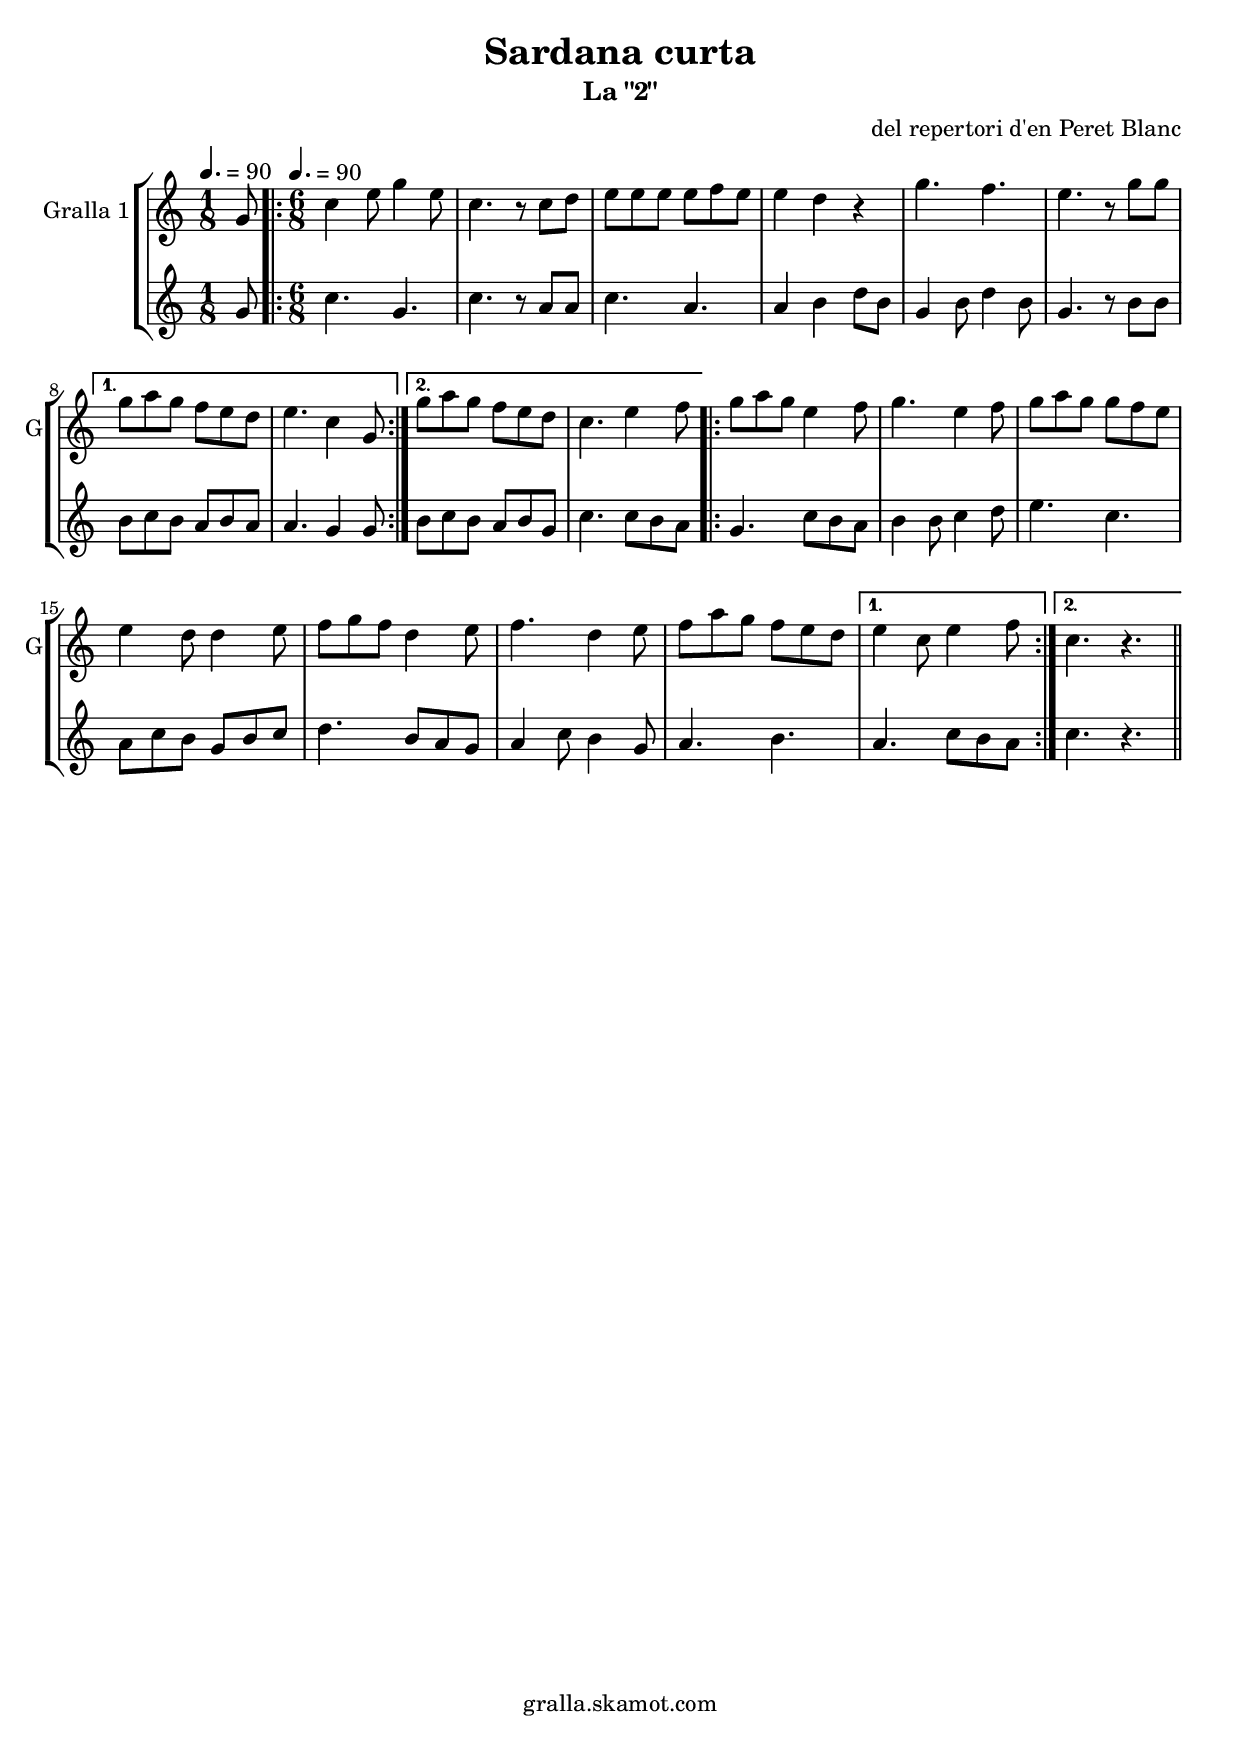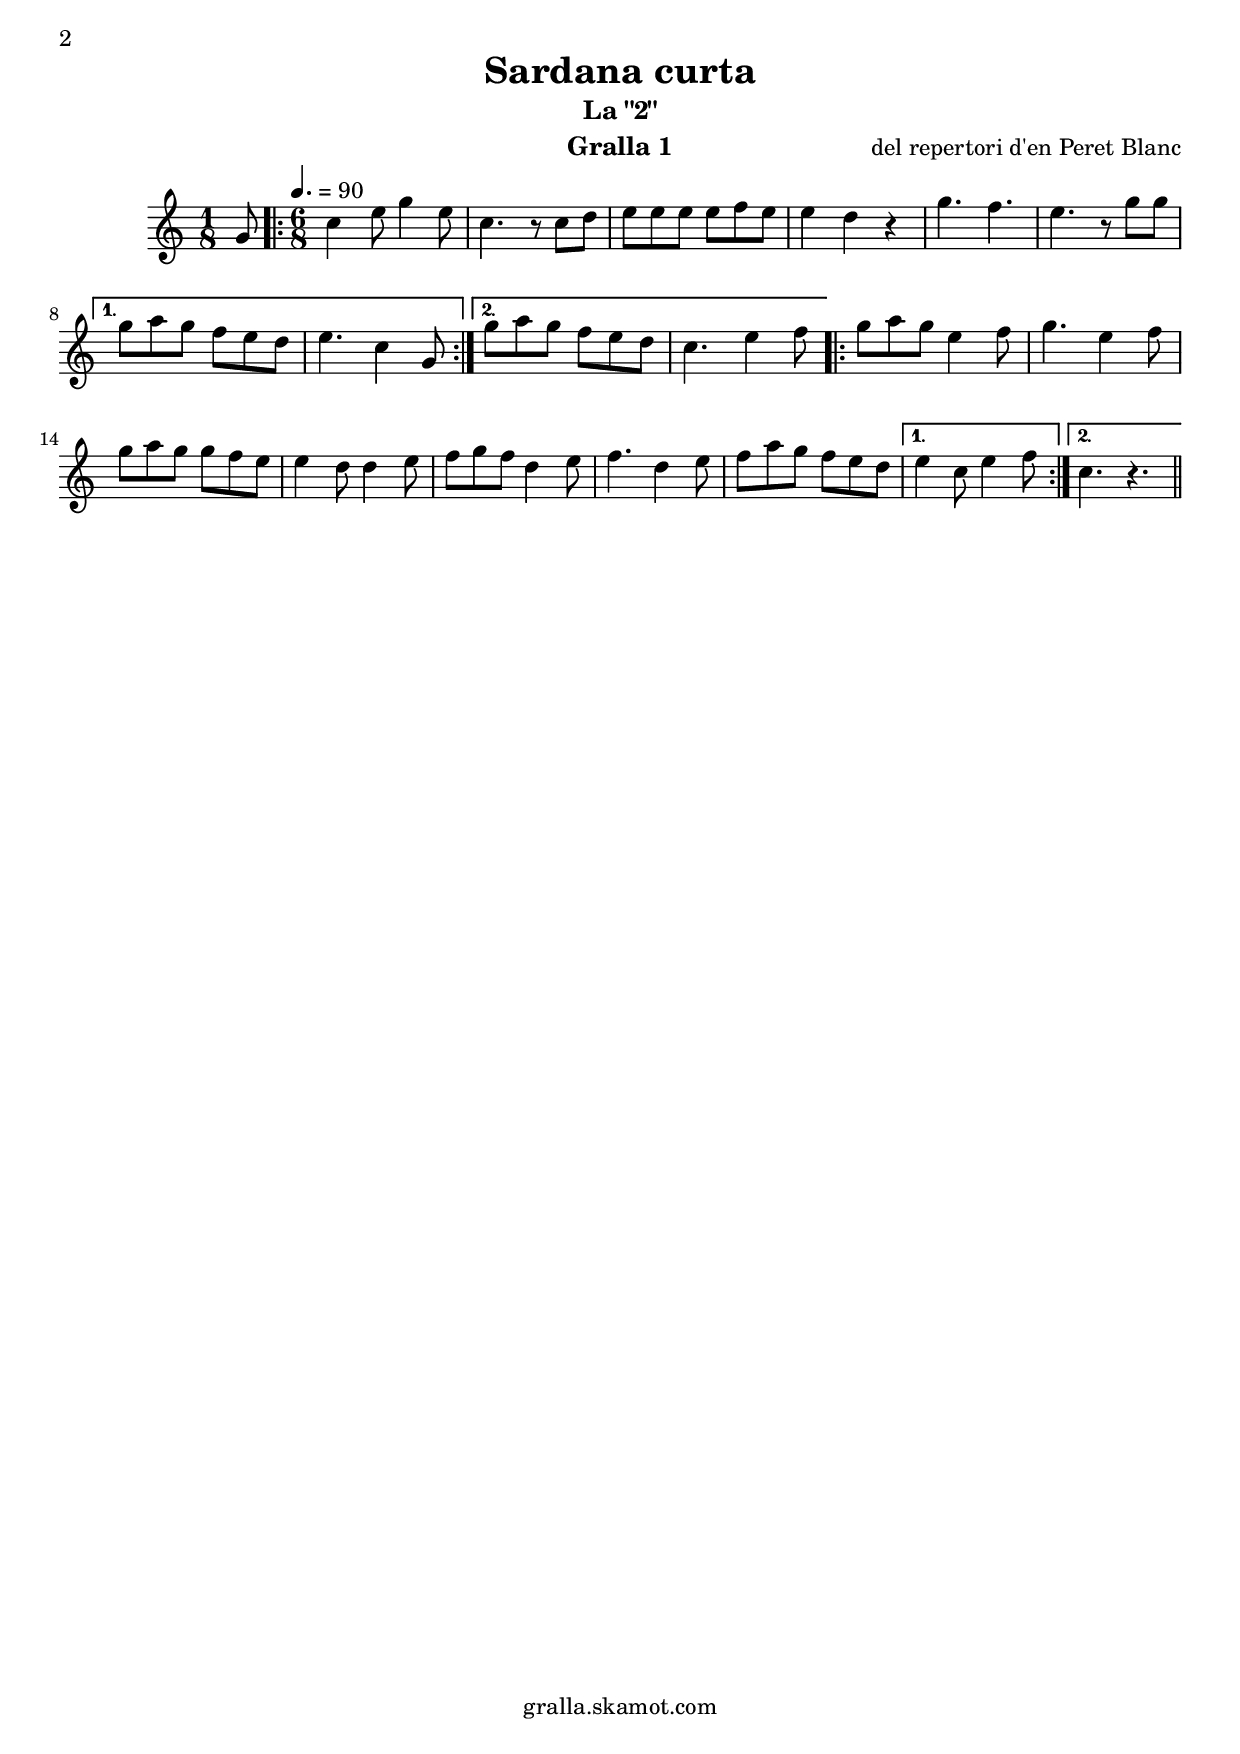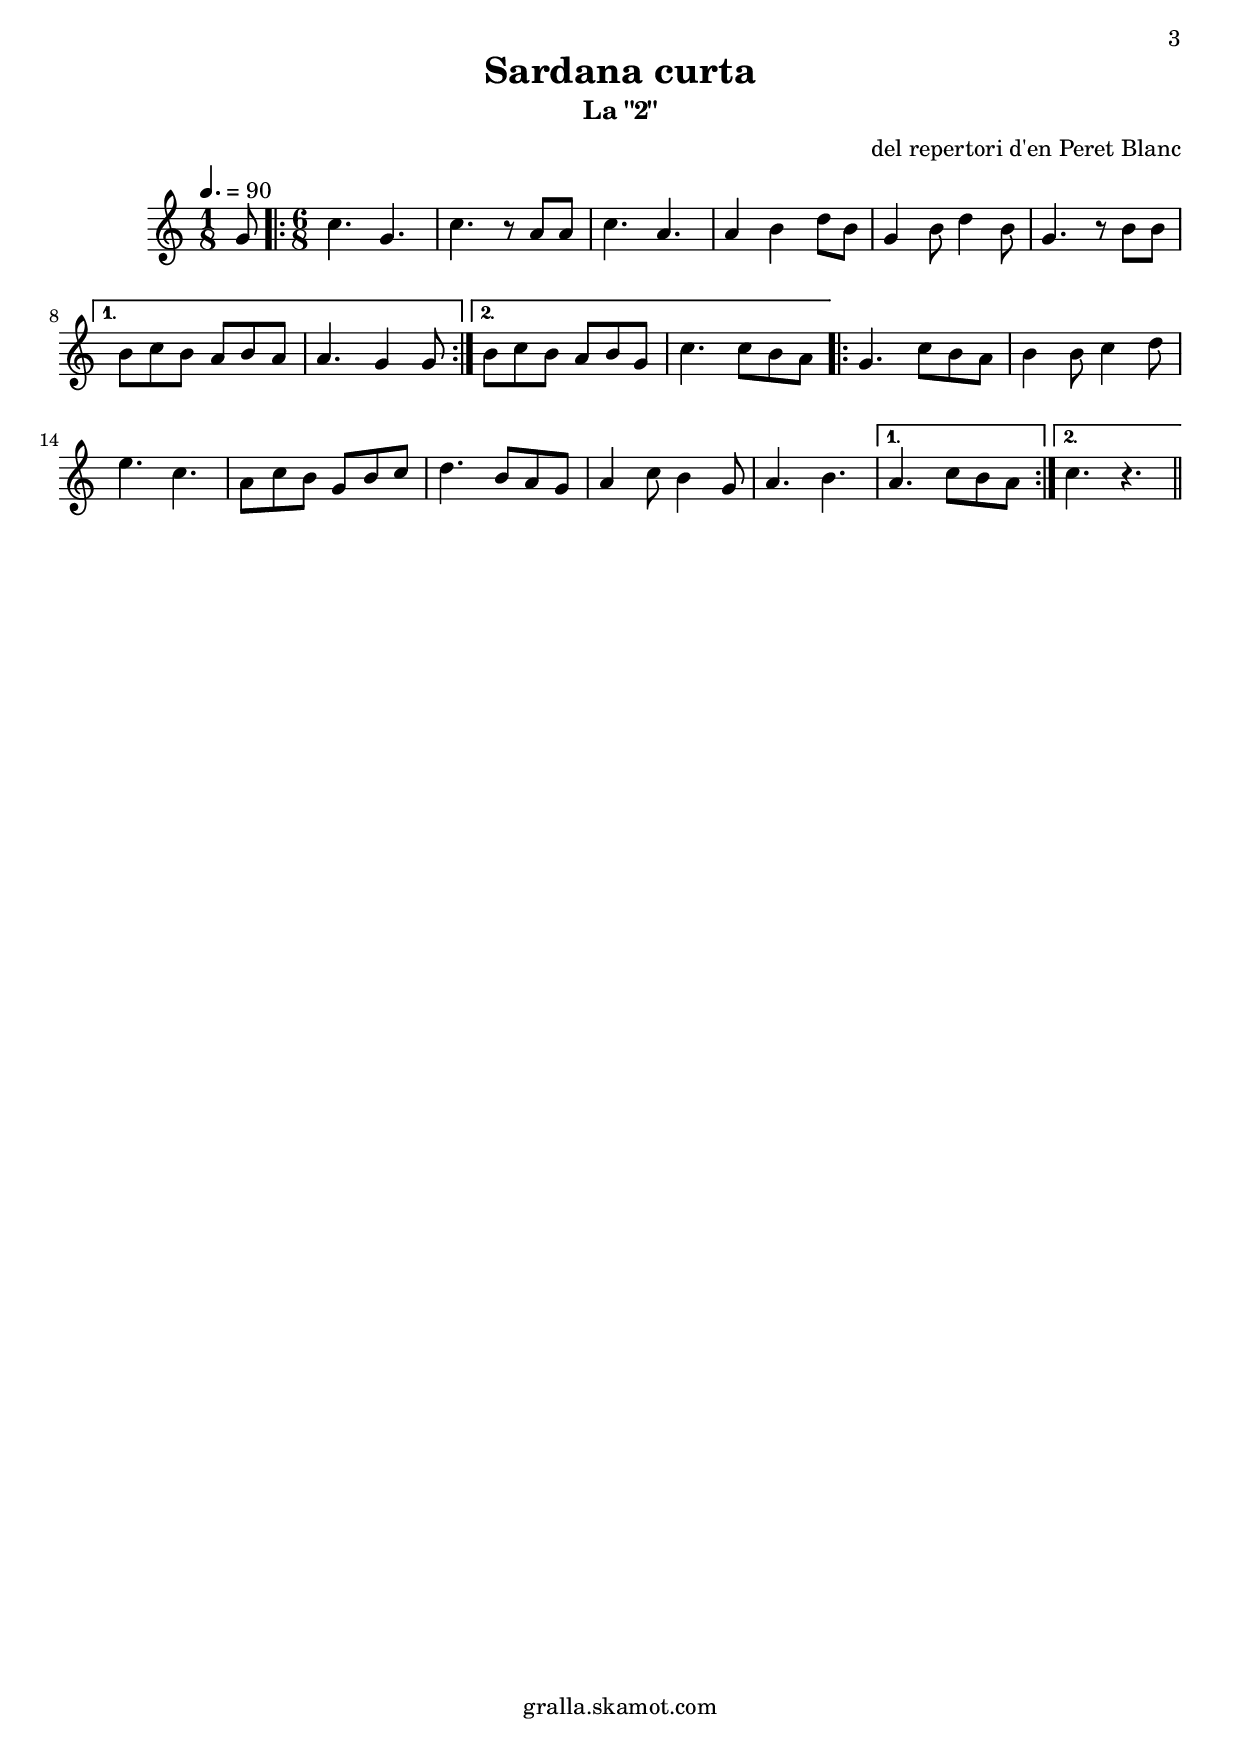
\version "2.16.2"

\header {
  dedication=""
  title="Sardana curta"
  subtitle="La \"2\""
  subsubtitle=""
  poet=""
  meter=""
  piece=""
  composer="del repertori d'en Peret Blanc"
  arranger=""
  opus=""
  instrument=""
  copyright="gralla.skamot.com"
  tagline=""
}

liniaroAa =
\relative g'
{
  \clef treble
  \key c \major
  \time 1/8
  g8 \tempo 4. = 90  |
  \time 6/8   \repeat volta 2 { c4 e8 g4 e8  |
  c4. r8 c d  |
  e8 e e e f e  |
  %05
  e4 d r  |
  g4. f  |
  e4. r8 g g }
  \alternative { { g8 a g f e d  |
  e4. c4 g8 }
  %10
  { g'8 a g f e d  |
  c4. e4 f8 } }
  \repeat volta 2 { g8 a g e4 f8  |
  g4. e4 f8  |
  g8 a g g f e  |
  %15
  e4 d8 d4 e8  |
  f8 g f d4 e8  |
  f4. d4 e8  |
  f8 a g f e d }
  \alternative { { e4 c8 e4 f8 }
  %20
  { c4. r } } \bar "||"
}

liniaroAb =
\relative g'
{
  \tempo 4. = 90
  \clef treble
  \key c \major
  \time 1/8
  g8  |
  \time 6/8   \repeat volta 2 { c4. g  |
  c4. r8 a a  |
  c4. a  |
  %05
  a4 b d8 b  |
  g4 b8 d4 b8  |
  g4. r8 b b }
  \alternative { { b8 c b a b a  |
  a4. g4 g8 }
  %10
  { b8 c b a b g  |
  c4. c8 b a } }
  \repeat volta 2 { g4. c8 b a  |
  b4 b8 c4 d8  |
  e4. c  |
  %15
  a8 c b g b c  |
  d4. b8 a g  |
  a4 c8 b4 g8  |
  a4. b }
  \alternative { { a4. c8 b a }
  %20
  { c4. r } } \bar "||"
}

\bookpart {
  \score {
    \new StaffGroup {
      \override Score.RehearsalMark.self-alignment-X = #LEFT
      <<
        \new Staff \with {instrumentName = #"Gralla 1" shortInstrumentName = #"G"} \liniaroAa
        \new Staff \with {instrumentName = #"" shortInstrumentName = #" "} \liniaroAb
      >>
    }
    \layout {}
  }
  \score { \unfoldRepeats
    \new StaffGroup {
      \override Score.RehearsalMark.self-alignment-X = #LEFT
      <<
        \new Staff \with {instrumentName = #"Gralla 1" shortInstrumentName = #"G"} \liniaroAa
        \new Staff \with {instrumentName = #"" shortInstrumentName = #" "} \liniaroAb
      >>
    }
    \midi {
      \set Staff.midiInstrument = "oboe"
      \set DrumStaff.midiInstrument = "drums"
    }
  }
}

\bookpart {
  \header {instrument="Gralla 1"}
  \score {
    \new StaffGroup {
      \override Score.RehearsalMark.self-alignment-X = #LEFT
      <<
        \new Staff \liniaroAa
      >>
    }
    \layout {}
  }
  \score { \unfoldRepeats
    \new StaffGroup {
      \override Score.RehearsalMark.self-alignment-X = #LEFT
      <<
        \new Staff \liniaroAa
      >>
    }
    \midi {
      \set Staff.midiInstrument = "oboe"
      \set DrumStaff.midiInstrument = "drums"
    }
  }
}

\bookpart {
  \header {instrument=""}
  \score {
    \new StaffGroup {
      \override Score.RehearsalMark.self-alignment-X = #LEFT
      <<
        \new Staff \liniaroAb
      >>
    }
    \layout {}
  }
  \score { \unfoldRepeats
    \new StaffGroup {
      \override Score.RehearsalMark.self-alignment-X = #LEFT
      <<
        \new Staff \liniaroAb
      >>
    }
    \midi {
      \set Staff.midiInstrument = "oboe"
      \set DrumStaff.midiInstrument = "drums"
    }
  }
}

